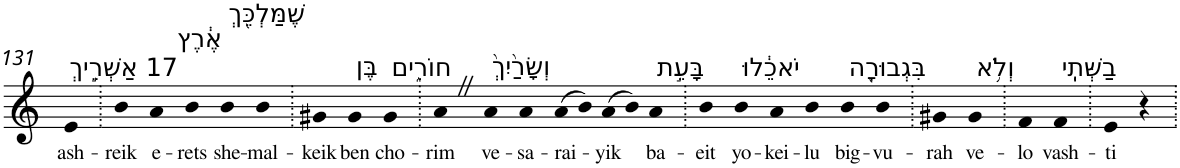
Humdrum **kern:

**kern	**text
*part1	*part1
*staff1	*staff1
*I"Piano	*
*I'Pno	*
!!LO:PB:g=z
*clefG2	*
*k[]	*
=131	=131
!LO:TX:a:t=17 אַשְׁרֵ֣יךְ	!
!	!LO:LY:b
4e	ash-
=132.	=132.
!	!LO:LY:b
4b	-reik
!LO:TX:a:t=אֶ֔רֶץ	!
!	!LO:LY:b
4a	e-
!	!LO:LY:b
4b	-rets
!LO:TX:a:t=שֶׁמַּלְכֵּ֖ךְ	!
!	!LO:LY:b
4b	she-
!	!LO:LY:b
4b	-mal-
=133.	=133.
!	!LO:LY:b
4g#X	-keik
!LO:TX:a:t=בֶּן	!
!	!LO:LY:b
4g#	ben
!LO:TX:a:t=חוֹרִ֑ים	!
!	!LO:LY:b
4g#	cho-
=134.	=134.
!	!LO:LY:b
4aZ	-rim
!LO:TX:a:t=וְשָׂרַ֙יִךְ֙	!
!	!LO:LY:b
4a	ve-
!	!LO:LY:b
4a	-sa-
!	!LO:LY:b
(>8a	-rai-
8b)	.
!	!LO:LY:b
(>8a	-yik
8b)	.
!LO:TX:a:t=בָּעֵ֣ת	!
!	!LO:LY:b
4a	ba-
=135.	=135.
!	!LO:LY:b
4b	-eit
!LO:TX:a:t=יֹאכֵ֔לוּ	!
!	!LO:LY:b
4b	yo-
!	!LO:LY:b
4a	-kei-
!	!LO:LY:b
4b	-lu
!LO:TX:a:t=בִּגְבוּרָ֖ה	!
!	!LO:LY:b
4b	big-
!	!LO:LY:b
4b	-vu-
=136.	=136.
!	!LO:LY:b
4g#X	-rah
!LO:TX:a:t=וְלֹ֥א	!
!	!LO:LY:b
4g#	ve-
=137.	=137.
!	!LO:LY:b
4f	-lo
!LO:TX:a:t=בַשְּׁתִֽי	!
!	!LO:LY:b
4f	vash-
=138.	=138.
!	!LO:LY:b
4e	-ti
4r	.
=.	=.
*-	*-
